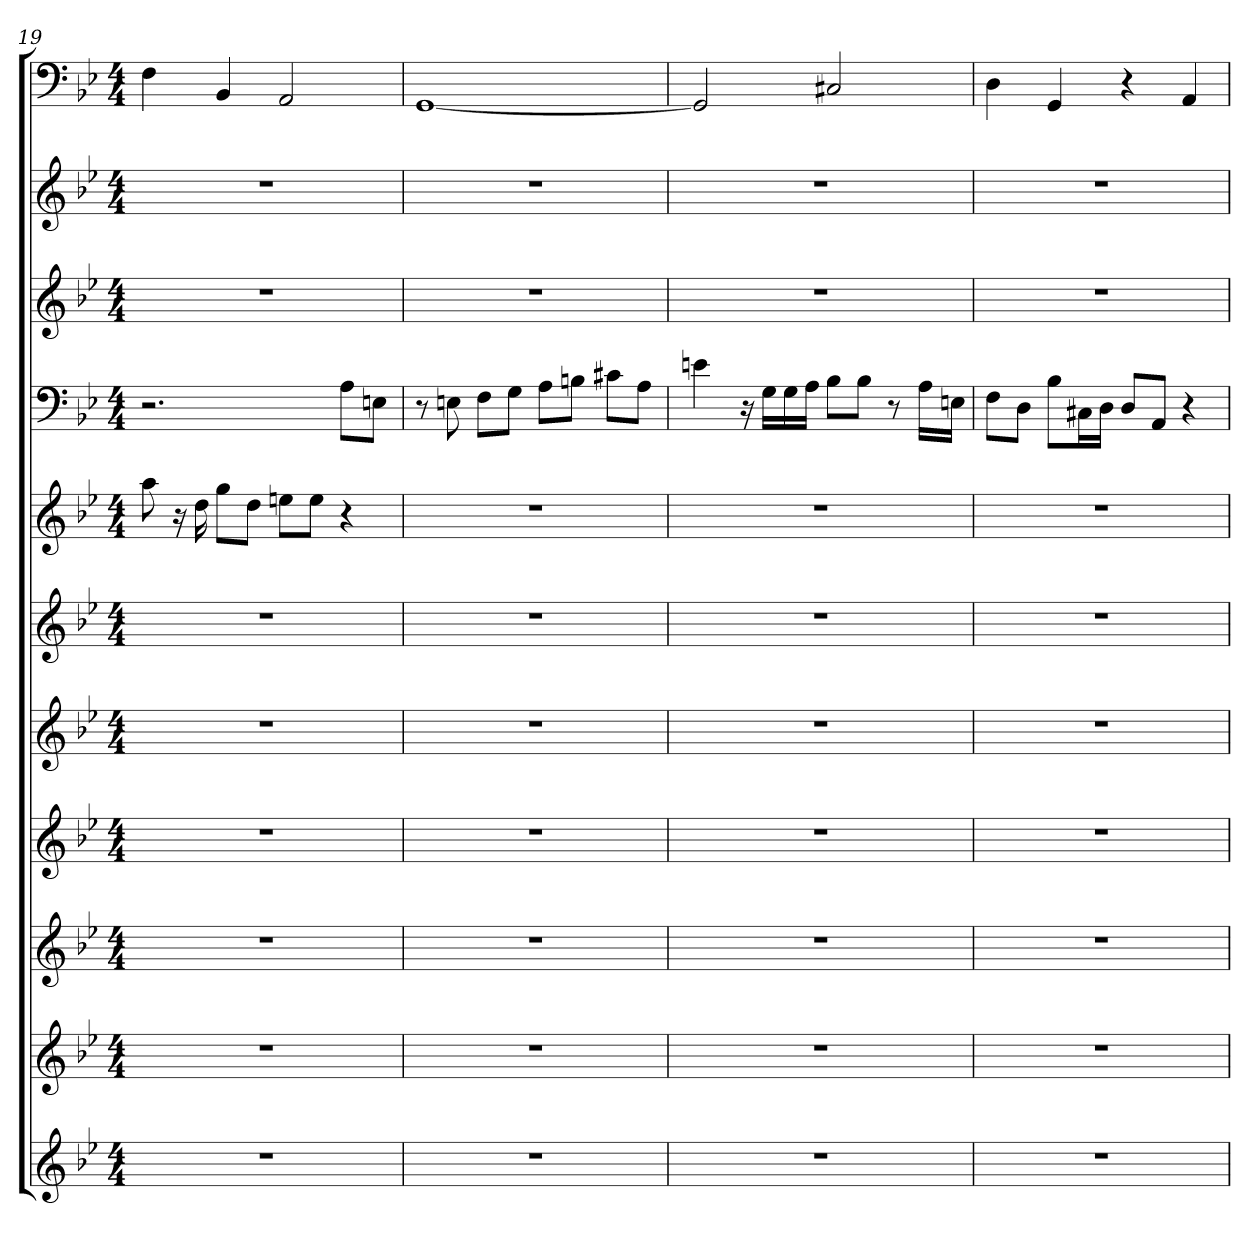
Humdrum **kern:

**kern	**kern	**kern	**kern	**kern	**kern	**kern	**kern	**kern	**kern	**kern
*part11	*part10	*part9	*part8	*part7	*part6	*part5	*part4	*part3	*part2	*part1
*staff11	*staff10	*staff9	*staff8	*staff7	*staff6	*staff5	*staff4	*staff3	*staff2	*staff1
*clefG2	*clefG2	*clefG2	*clefG2	*clefG2	*clefG2	*clefG2	*clefF4	*clefG2	*clefG2	*clefF4
*k[b-e-]	*k[b-e-]	*k[b-e-]	*k[b-e-]	*k[b-e-]	*k[b-e-]	*k[b-e-]	*k[b-e-]	*k[b-e-]	*k[b-e-]	*k[b-e-]
*g:	*g:	*g:	*g:	*g:	*g:	*g:	*g:	*g:	*g:	*g:
*M4/4	*M4/4	*M4/4	*M4/4	*M4/4	*M4/4	*M4/4	*M4/4	*M4/4	*M4/4	*M4/4
=19	=19	=19	=19	=19	=19	=19	=19	=19	=19	=19
1r	1r	1r	1r	1r	1r	8aa	2.r	1r	1r	4F
.	.	.	.	.	.	16r	.	.	.	.
.	.	.	.	.	.	16dd	.	.	.	.
.	.	.	.	.	.	8gg\L	.	.	.	4BB-
.	.	.	.	.	.	8dd\J	.	.	.	.
.	.	.	.	.	.	8een\L	.	.	.	2AA
.	.	.	.	.	.	8ee\J	.	.	.	.
.	.	.	.	.	.	4r	8A\L	.	.	.
.	.	.	.	.	.	.	8En\J	.	.	.
=20	=20	=20	=20	=20	=20	=20	=20	=20	=20	=20
1r	1r	1r	1r	1r	1r	1r	8r	1r	1r	[1GG
.	.	.	.	.	.	.	8En	.	.	.
.	.	.	.	.	.	.	8F\L	.	.	.
.	.	.	.	.	.	.	8G\J	.	.	.
.	.	.	.	.	.	.	8A\L	.	.	.
.	.	.	.	.	.	.	8Bn\J	.	.	.
.	.	.	.	.	.	.	8c#X\L	.	.	.
.	.	.	.	.	.	.	8A\J	.	.	.
=21	=21	=21	=21	=21	=21	=21	=21	=21	=21	=21
1r	1r	1r	1r	1r	1r	1r	4en	1r	1r	2GG]
.	.	.	.	.	.	.	16r	.	.	.
.	.	.	.	.	.	.	16G\LL	.	.	.
.	.	.	.	.	.	.	16G\	.	.	.
.	.	.	.	.	.	.	16A\JJ	.	.	.
.	.	.	.	.	.	.	8B-\L	.	.	2C#X
.	.	.	.	.	.	.	8B-\J	.	.	.
.	.	.	.	.	.	.	8r	.	.	.
.	.	.	.	.	.	.	16A\LL	.	.	.
.	.	.	.	.	.	.	16En\JJ	.	.	.
=22	=22	=22	=22	=22	=22	=22	=22	=22	=22	=22
1r	1r	1r	1r	1r	1r	1r	8F\L	1r	1r	4D
.	.	.	.	.	.	.	8D\J	.	.	.
.	.	.	.	.	.	.	8B-\L	.	.	4GG
.	.	.	.	.	.	.	16C#X\L	.	.	.
.	.	.	.	.	.	.	16D\JJ	.	.	.
.	.	.	.	.	.	.	8D/L	.	.	4r
.	.	.	.	.	.	.	8AA/J	.	.	.
.	.	.	.	.	.	.	4r	.	.	4AA
=	=	=	=	=	=	=	=	=	=	=
*-	*-	*-	*-	*-	*-	*-	*-	*-	*-	*-
